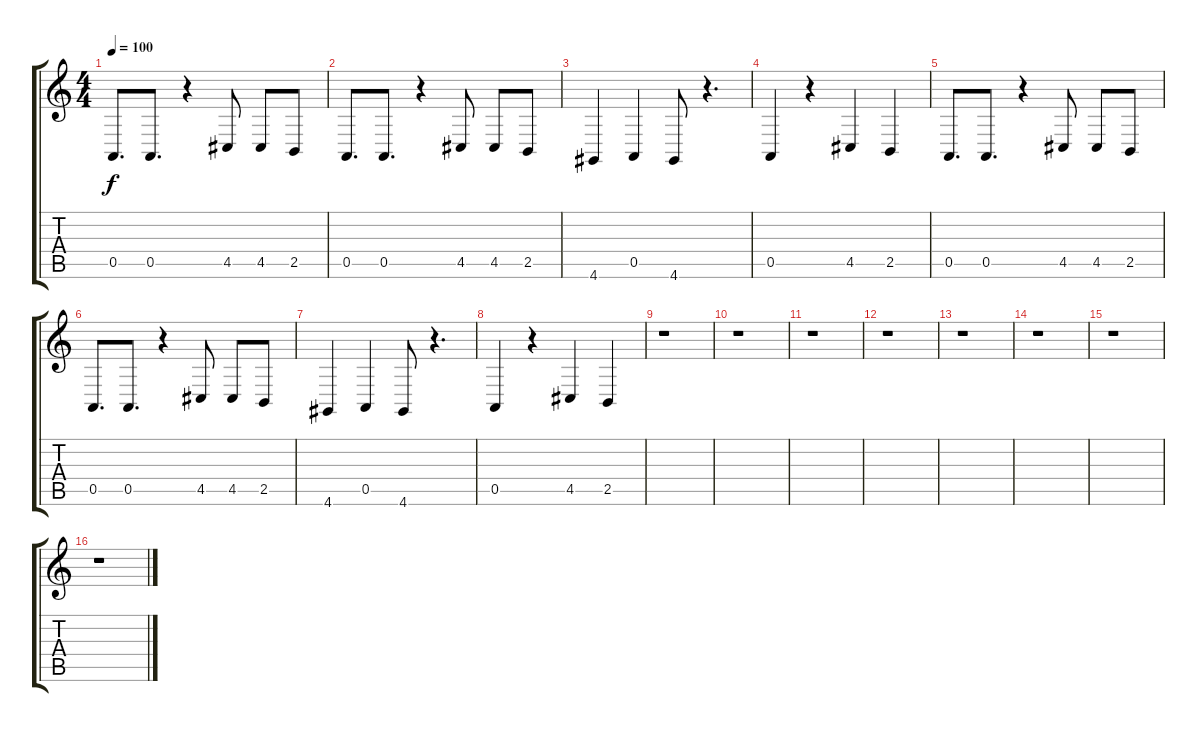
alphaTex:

\track "" {instrument trumpet}
\staff {score tabs}
\tuning (E4 B3 G3 D3 A2 E2) {hide}
\ts (4 4)
\tempo 100
\clef g2
\ks c
0.5.8{d dy f} 0.5.8{d} r.4 4.5.8 4.5.8 2.5.8 |
0.5.8{d} 0.5.8{d} r.4 4.5.8 4.5.8 2.5.8 |
4.6.4 0.5.4 4.6.8 r.4{d} |
0.5.4 r.4 4.5.4 2.5.4 |
0.5.8{d} 0.5.8{d} r.4 4.5.8 4.5.8 2.5.8 |
0.5.8{d} 0.5.8{d} r.4 4.5.8 4.5.8 2.5.8 |
4.6.4 0.5.4 4.6.8 r.4{d} |
0.5.4 r.4 4.5.4 2.5.4 |
r.1 |
r.1 |
r.1 |
r.1 |
r.1 |
r.1 |
r.1 |
r.1
